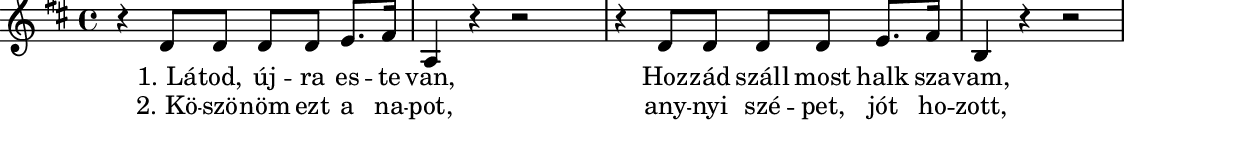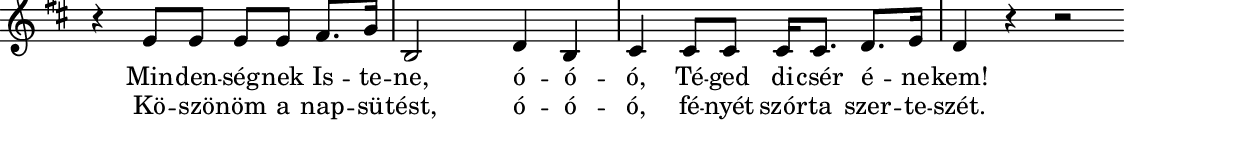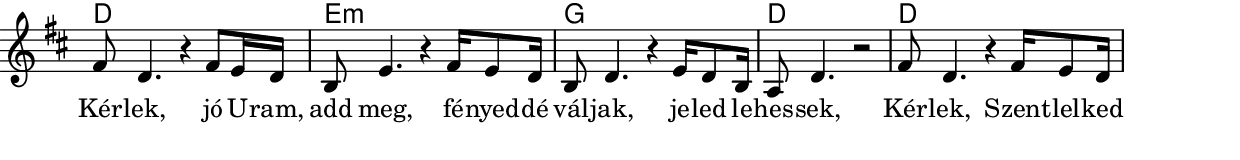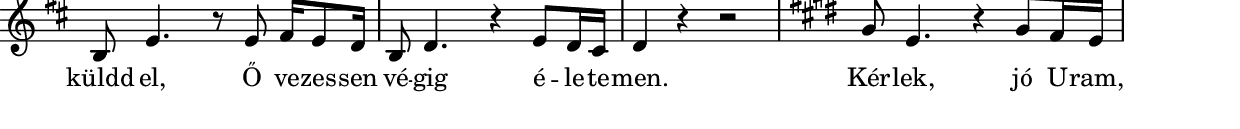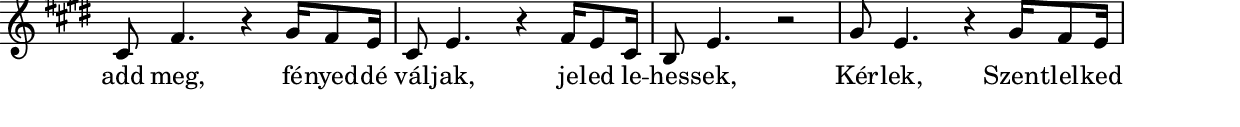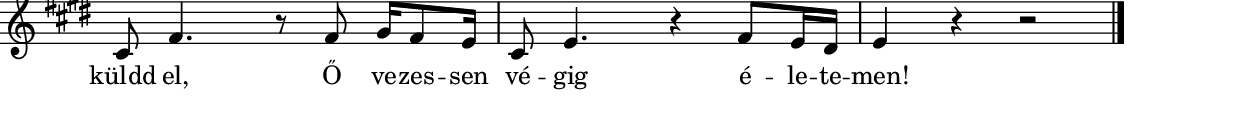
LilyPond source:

% MusicXML to Lilypond converter by Kovi

szovegAAA = \lyricmode {  "1. Lá" -- "tod," "új" -- "ra" "es" -- "te" "van," "Hoz" -- "zád" "száll" "most" "halk" "sza" -- "vam," "Min" -- "den" -- "ség" -- "nek" "Is" -- "te" -- "ne," "ó" -- "ó" -- "ó," "Té" -- "ged" "di" -- "csér" "é" -- "ne" -- "kem!" "Kér" -- "lek," "jó" "U" -- "ram," "add" "meg," "fé" -- "nyed" -- "dé" "vál" -- "jak," "je" -- "led" "le" -- "hes" -- "sek," "Kér" -- "lek," "Szent" -- "lel" -- "ked" "küldd" "el," "Ő" "ve" -- "zes" -- "sen" "vé" -- "gig" "é" -- "le" -- "te" -- "men." "Kér" -- "lek," "jó" "U" -- "ram," "add" "meg," "fé" -- "nyed" -- "dé" "vál" -- "jak," "je" -- "led" "le" -- "hes" -- "sek," "Kér" -- "lek," "Szent" -- "lel" -- "ked" "küldd" "el," "Ő" "ve" -- "zes" -- "sen" "vé" -- "gig" "é" -- "le" -- "te" -- "men!"  }

szovegAAB = \lyricmode {  "2. Kö" -- "szö" -- "nöm" "ezt" "a" "na" -- "pot," "any" -- "nyi" "szé" -- "pet," "jót" "ho" -- "zott," "Kö" -- "szö" -- "nöm" "a" "nap" -- "sü" -- "tést," "ó" -- "ó" -- "ó," "fé" -- "nyét" "szór" -- "ta" "szer" -- "te" -- "szét."  \skip 4  \skip 4  \skip 4  \skip 4  \skip 4  \skip 4  \skip 4  \skip 4  \skip 4  \skip 4  \skip 4  \skip 4  \skip 4  \skip 4  \skip 4  \skip 4  \skip 4  \skip 4  \skip 4  \skip 4  \skip 4  \skip 4  \skip 4  \skip 4  \skip 4  \skip 4  \skip 4  \skip 4  \skip 4  \skip 4  \skip 4  \skip 4  \skip 4  \skip 4  \skip 4  \skip 4  \skip 4  \skip 4  \skip 4  \skip 4  \skip 4  \skip 4  \skip 4  \skip 4  \skip 4  \skip 4  \skip 4  \skip 4  \skip 4  \skip 4  \skip 4  \skip 4  \skip 4  \skip 4  \skip 4  \skip 4  \skip 4  \skip 4  \skip 4  \skip 4  \skip 4  \skip 4  \skip 4  \skip 4  \skip 4  \skip 4  \skip 4  }

% Analyzing...
% 1 parts
% 1 Staff
% forceBassClefActive = 
melody = {
% 126 notes in the part
% 1 voices

\new Staff
\new Voice {
% 126 notes
% 24 mesaures

% Measure 1
\clef "treble"
\key d \major
\time 4/4 
r4 d'8 d'8 d'8 d'8 e'8. fis'16 
% Measure 2
a4 r4 r2 
% Measure 3
r4 d'8 d'8 d'8 d'8 e'8. fis'16 
% Measure 4
b4 r4 r2 
% Measure 5
\break
r4 e'8 e'8 e'8 e'8 fis'8. g'16 
% Measure 6
b2 d'4 b4 
% Measure 7
cis'4 cis'8 cis'8 cis'16 cis'8. d'8. e'16 
% Measure 8
d'4 r4 r2 \bar ":|" 
% Measure 9
\break
\once \override Score.RehearsalMark #'self-alignment-X = #LEFT
\mark \markup{ \fontsize #-1 \box Refrén } 
fis'8 d'4. r4 fis'8 e'16 d'16 
% Measure 10
b8 e'4. r4 fis'16 e'8 d'16 
% Measure 11
b8 d'4. r4 e'16 d'8 b16 
% Measure 12
a8 d'4. r2 
% Measure 13
fis'8 d'4. r4 fis'16 e'8 d'16 
% Measure 14
\break
b8 e'4. r8 e'8 fis'16 e'8 d'16 
% Measure 15
b8 d'4. r4 e'8 d'16 cis'16 
% Measure 16
d'4 r4 r2 
% Measure 17
\key e \major
gis'8 ^"Legvégén"e'4. r4 gis'8 fis'16 e'16 
% Measure 18
\break
cis'8 fis'4. r4 gis'16 fis'8 e'16 
% Measure 19
cis'8 e'4. r4 fis'16 e'8 cis'16 
% Measure 20
b8 e'4. r2 
% Measure 21
gis'8 e'4. r4 gis'16 fis'8 e'16 
% Measure 22
\break
cis'8 fis'4. r8 fis'8 gis'16 fis'8 e'16 
% Measure 23
cis'8 e'4. r4 fis'8 e'16 dis'16 
% Measure 24
e'4 r4 r2 \bar "|." 
} % voice
\addlyrics { \szovegAAA }

\addlyrics { \szovegAAB }

} % melody


harmonies = \chordmode {
% 28 chords
\germanChords
s4 d4 s4 s4 d4 d4 d4 s4 s4 d4 s4 s4 g4 s4 s4 s4 s4 e4:m s4 s4 g4 s4 s4 s4 a4 s4 s4 s4 d4 s4 s4 s4 d4 s4 s4 s4 e4:m s4 s4 s4 g4 s4 s4 s4 d4 s4 s4 s4 d4 s4 s4 s4 e4:m s4 s4 s4 g4 s4 a4 s4 d4 s4 s4 s4 e4 s4 s4 s4 fis4:m s4 s4 s4 a4 s4 s4 s4 e4 s4 s4 s4 e4 s4 s4 s4 fis4:m s4 s4 s4 a4 s4 b4 s4 e4
}

\include "../../definitions.ly"
